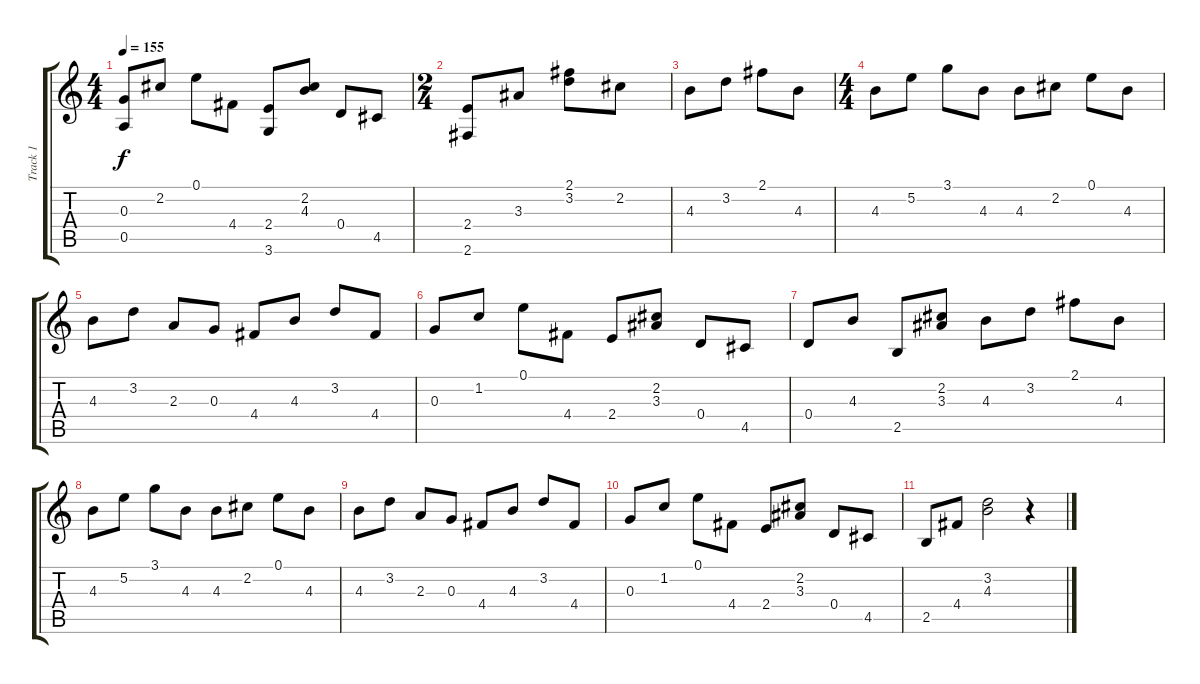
\track ("Track 1" "Track 1") {instrument acousticguitarnylon}
\staff {score tabs}
\tuning (E4 B3 G3 D3 A2 E2) {hide}
\ts (4 4)
\tempo 155
\clef g2
\ks c
(0.3 0.5).8{dy f} 2.2.8 0.1.8 4.4.8 (2.4 3.6).8 (2.2 4.3).8 0.4.8 4.5.8 |
\ts (2 4)
(2.4 2.6).8 3.3.8 (2.1 3.2).8 2.2.8 |
4.3.8 3.2.8 2.1.8 4.3.8 |
\ts (4 4)
4.3.8 5.2.8 3.1.8 4.3.8 4.3.8 2.2.8 0.1.8 4.3.8 |
4.3.8 3.2.8 2.3.8 0.3.8 4.4.8 4.3.8 3.2.8 4.4.8 |
0.3.8 1.2.8 0.1.8 4.4.8 2.4.8 (2.2 3.3).8 0.4.8 4.5.8 |
0.4.8 4.3.8 2.5.8 (2.2 3.3).8 4.3.8 3.2.8 2.1.8 4.3.8 |
4.3.8 5.2.8 3.1.8 4.3.8 4.3.8 2.2.8 0.1.8 4.3.8 |
4.3.8 3.2.8 2.3.8 0.3.8 4.4.8 4.3.8 3.2.8 4.4.8 |
0.3.8 1.2.8 0.1.8 4.4.8 2.4.8 (2.2 3.3).8 0.4.8 4.5.8 |
2.5.8 4.4.8 (3.2 4.3).2 r.4
